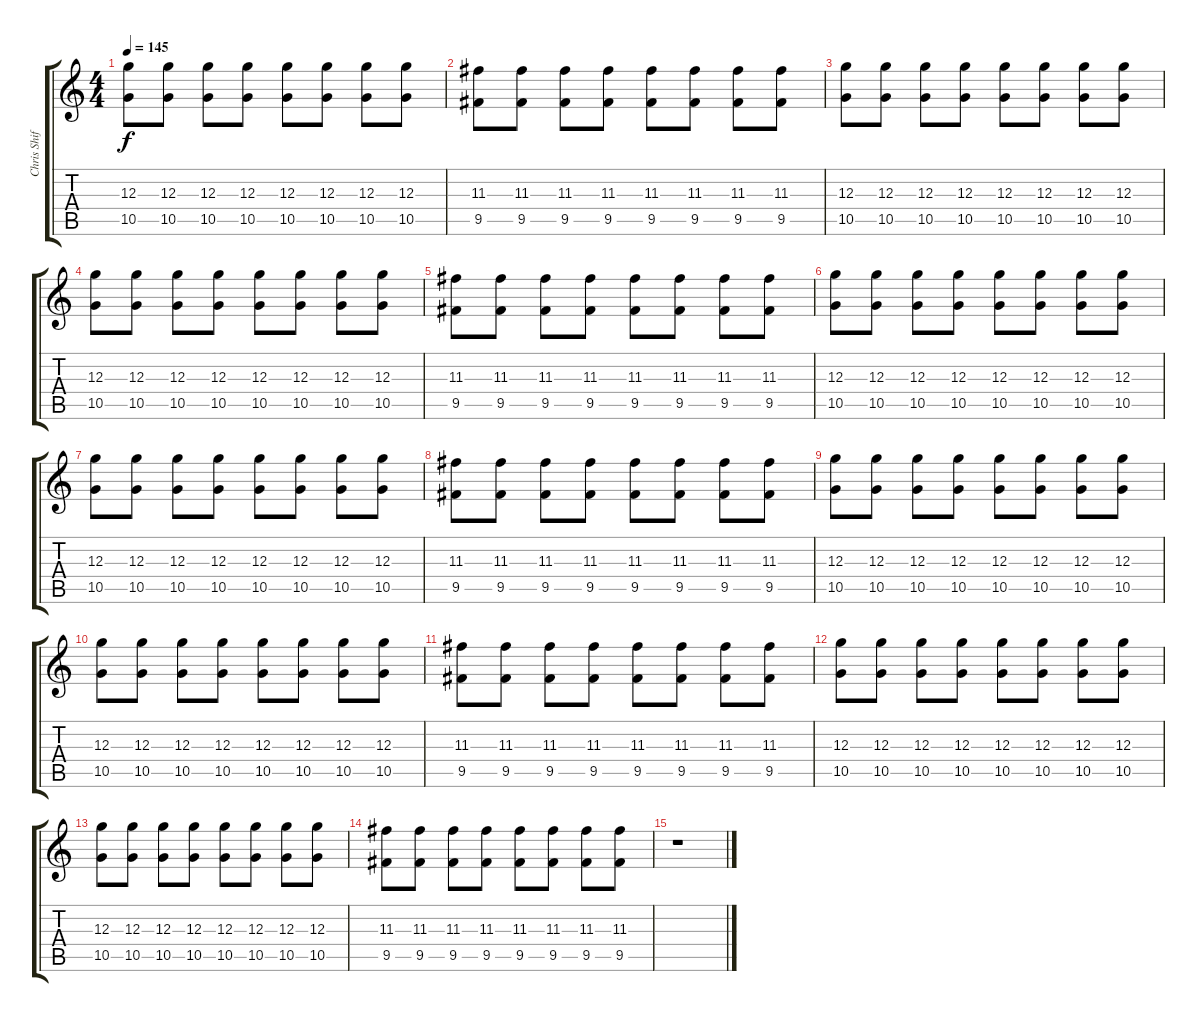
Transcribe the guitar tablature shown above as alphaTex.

\track ("Chris Shiflett" "Chris Shif") {instrument overdrivenguitar}
\staff {score tabs}
\tuning (E4 B3 G3 D3 A2 E2) {hide}
\ts (4 4)
\tempo 145
\clef g2
\ks c
(12.3 10.5).8{dy f} (12.3 10.5).8 (12.3 10.5).8 (12.3 10.5).8 (12.3 10.5).8 (12.3 10.5).8 (12.3 10.5).8 (12.3 10.5).8 |
(11.3 9.5).8 (11.3 9.5).8 (11.3 9.5).8 (11.3 9.5).8 (11.3 9.5).8 (11.3 9.5).8 (11.3 9.5).8 (11.3 9.5).8 |
(12.3 10.5).8{volume 13 instrument overdrivenguitar} (12.3 10.5).8 (12.3 10.5).8 (12.3 10.5).8 (12.3 10.5).8 (12.3 10.5).8 (12.3 10.5).8 (12.3 10.5).8 |
(12.3 10.5).8 (12.3 10.5).8 (12.3 10.5).8 (12.3 10.5).8 (12.3 10.5).8 (12.3 10.5).8 (12.3 10.5).8 (12.3 10.5).8 |
(11.3 9.5).8 (11.3 9.5).8 (11.3 9.5).8 (11.3 9.5).8 (11.3 9.5).8 (11.3 9.5).8 (11.3 9.5).8 (11.3 9.5).8 |
(12.3 10.5).8{volume 13 instrument overdrivenguitar} (12.3 10.5).8 (12.3 10.5).8 (12.3 10.5).8 (12.3 10.5).8 (12.3 10.5).8 (12.3 10.5).8 (12.3 10.5).8 |
(12.3 10.5).8 (12.3 10.5).8 (12.3 10.5).8 (12.3 10.5).8 (12.3 10.5).8 (12.3 10.5).8 (12.3 10.5).8 (12.3 10.5).8 |
(11.3 9.5).8 (11.3 9.5).8 (11.3 9.5).8 (11.3 9.5).8 (11.3 9.5).8 (11.3 9.5).8 (11.3 9.5).8 (11.3 9.5).8 |
(12.3 10.5).8{volume 13 instrument overdrivenguitar} (12.3 10.5).8 (12.3 10.5).8 (12.3 10.5).8 (12.3 10.5).8 (12.3 10.5).8 (12.3 10.5).8 (12.3 10.5).8 |
(12.3 10.5).8 (12.3 10.5).8 (12.3 10.5).8 (12.3 10.5).8 (12.3 10.5).8 (12.3 10.5).8 (12.3 10.5).8 (12.3 10.5).8 |
(11.3 9.5).8 (11.3 9.5).8 (11.3 9.5).8 (11.3 9.5).8 (11.3 9.5).8 (11.3 9.5).8 (11.3 9.5).8 (11.3 9.5).8 |
(12.3 10.5).8{volume 13 instrument overdrivenguitar} (12.3 10.5).8 (12.3 10.5).8 (12.3 10.5).8 (12.3 10.5).8 (12.3 10.5).8 (12.3 10.5).8 (12.3 10.5).8 |
(12.3 10.5).8 (12.3 10.5).8 (12.3 10.5).8 (12.3 10.5).8 (12.3 10.5).8 (12.3 10.5).8 (12.3 10.5).8 (12.3 10.5).8 |
(11.3 9.5).8 (11.3 9.5).8 (11.3 9.5).8 (11.3 9.5).8 (11.3 9.5).8 (11.3 9.5).8 (11.3 9.5).8 (11.3 9.5).8 |
r.1
